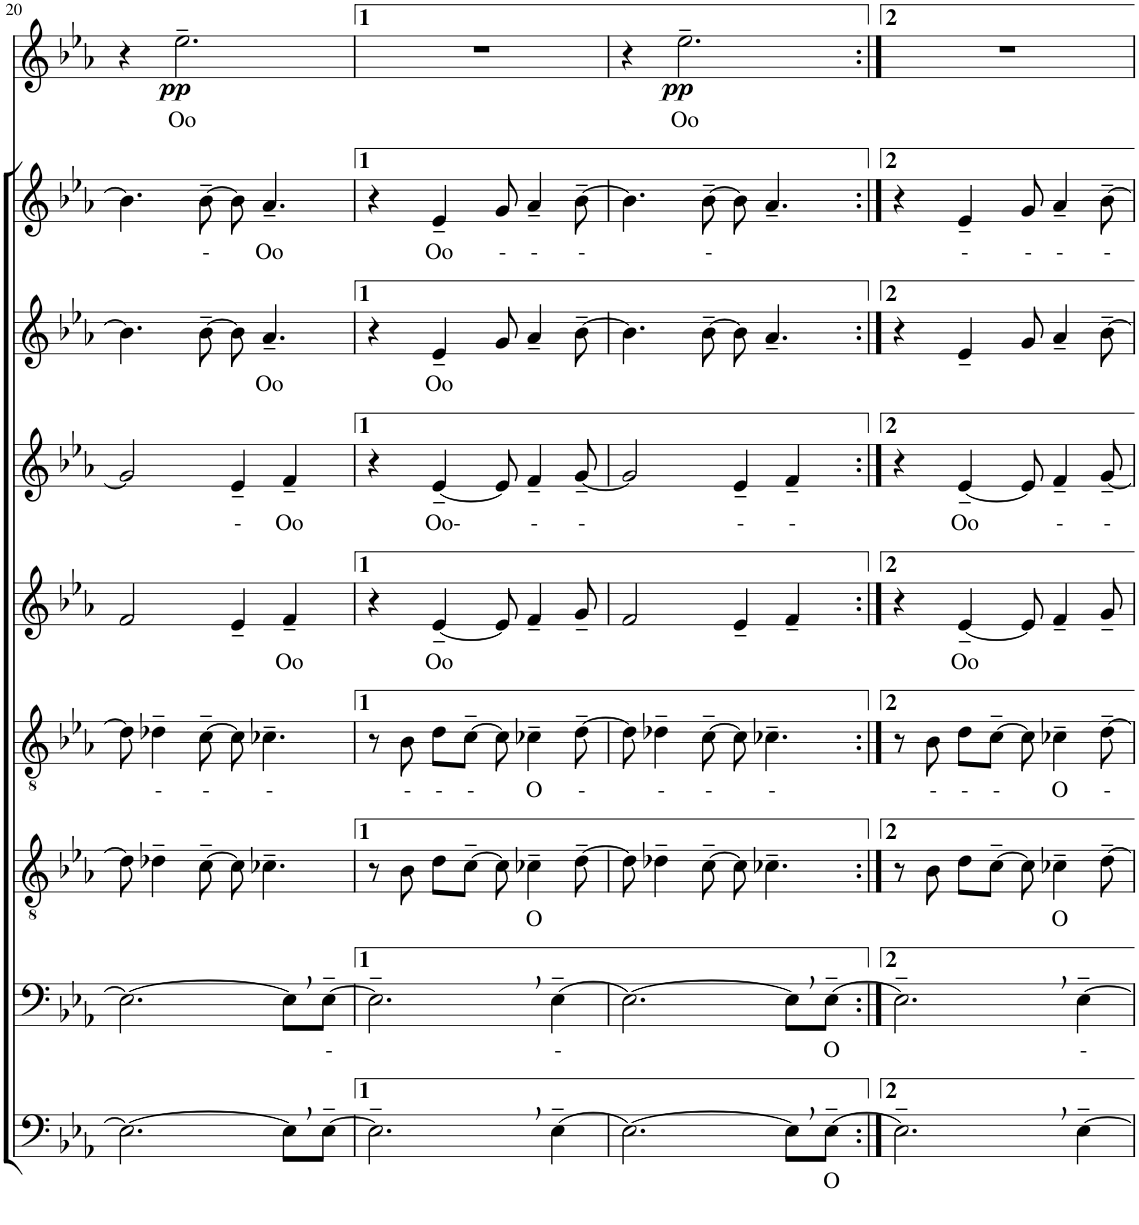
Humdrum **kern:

**kern	**text	**kern	**text	**kern	**text	**kern	**text	**kern	**text	**kern	**text	**kern	**text	**kern	**text	**kern	**text	**dynam
*part9	*part9	*part8	*part8	*part7	*part7	*part6	*part6	*part5	*part5	*part4	*part4	*part3	*part3	*part2	*part2	*part1	*part1	*part1
*staff9	*staff9	*staff8	*staff8	*staff7	*staff7	*staff6	*staff6	*staff5	*staff5	*staff4	*staff4	*staff3	*staff3	*staff2	*staff2	*staff1	*staff1	*staff1
*I"Bassi II	*	*I"Bassi I	*	*I"Tenori II	*	*I"Tenori I	*	*I"Contralti iI	*	*I"Contralti I	*	*I"Soprani II	*	*I"Soprani I	*	*I"Solista	*	*
!!LO:PB:g=z
*clefF4	*	*clefF4	*	*clefGv2	*	*clefGv2	*	*clefG2	*	*clefG2	*	*clefG2	*	*clefG2	*	*clefG2	*	*
*	*	*	*	*	*	*	*	*	*	*	*	*Trd1c2	*	*Trd1c2	*	*Trd1c2	*	*
*k[b-e-a-]	*	*k[b-e-a-]	*	*k[b-e-a-]	*	*k[b-e-a-]	*	*k[b-e-a-]	*	*k[b-e-a-]	*	*k[b-e-a-]	*	*k[b-e-a-]	*	*k[b-e-a-]	*	*
*E-:	*	*E-:	*	*E-:	*	*E-:	*	*E-:	*	*E-:	*	*E-:	*	*E-:	*	*E-:	*	*
*M4/4	*	*M4/4	*	*M4/4	*	*M4/4	*	*M4/4	*	*M4/4	*	*M4/4	*	*M4/4	*	*M4/4	*	*
=20	=20	=20	=20	=20	=20	=20	=20	=20	=20	=20	=20	=20	=20	=20	=20	=20	=20	=20
2.E-\_	.	2.E-\_	.	8d\]	.	8d\]	.	2f/	.	2g/]	.	4.b-\]	.	4.b-\]	.	4r	.	.
!	!	!	!	!	!	!	!LO:LY:b	!	!	!	!	!	!	!	!	!	!	!
.	.	.	.	4d-X~\	.	4d-X~\	-	.	.	.	.	.	.	.	.	.	.	.
!	!	!	!	!	!	!	!	!	!	!	!	!	!	!	!	!	!LO:LY:b	!LO:DY:b
.	.	.	.	.	.	.	.	.	.	.	.	.	.	.	.	2.ee-~\	Oo	pp
!	!	!	!	!	!	!	!LO:LY:b	!	!	!	!	!	!	!	!LO:LY:b	!	!	!
.	.	.	.	[8c~\	.	[8c~\	-	.	.	.	.	[8b-~\	.	[8b-~\	-	.	.	.
!	!	!	!	!	!	!	!	!	!	!	!LO:LY:b	!	!	!	!	!	!	!
.	.	.	.	8c\]	.	8c\]	.	4e-~/	.	4e-~/	-	8b-\]	.	8b-\]	.	.	.	.
!	!	!	!	!	!	!	!LO:LY:b	!	!	!	!	!	!LO:LY:b	!	!LO:LY:b	!	!	!
.	.	.	.	4.c-X~\	.	4.c-X~\	-	.	.	.	.	4.a-~/	Oo	4.a-~/	Oo	.	.	.
!	!	!	!	!	!	!	!	!	!LO:LY:b	!	!LO:LY:b	!	!	!	!	!	!	!
8E-,\L]	.	8E-,\L]	.	.	.	.	.	4f~/	Oo	4f~/	Oo	.	.	.	.	.	.	.
!	!	!	!LO:LY:b	!	!	!	!	!	!	!	!	!	!	!	!	!	!	!
[8E-~\J	.	[8E-~\J	-	.	.	.	.	.	.	.	.	.	.	.	.	.	.	.
=21	=21	=21	=21	=21	=21	=21	=21	=21	=21	=21	=21	=21	=21	=21	=21	=21	=21	=21
2.E-~,\]	.	2.E-~,\]	.	8r	.	8r	.	4r	.	4r	.	4r	.	4r	.	1r	.	.
!	!	!	!	!	!	!	!LO:LY:b	!	!	!	!	!	!	!	!	!	!	!
.	.	.	.	8B-\	.	8B-\	-	.	.	.	.	.	.	.	.	.	.	.
!	!	!	!	!	!	!	!LO:LY:b	!	!LO:LY:b	!	!LO:LY:b	!	!LO:LY:b	!	!LO:LY:b	!	!	!
.	.	.	.	8d\L	.	8d\L	-	[4e-~/	Oo	[4e-~/	Oo-	4e-~/	Oo	4e-~/	Oo	.	.	.
!	!	!	!	!	!	!	!LO:LY:b	!	!	!	!	!	!	!	!	!	!	!
.	.	.	.	[8c~\J	.	[8c~\J	-	.	.	.	.	.	.	.	.	.	.	.
!	!	!	!	!	!	!	!	!	!	!	!	!	!	!	!LO:LY:b	!	!	!
.	.	.	.	8c\]	.	8c\]	.	8e-/]	.	8e-/]	.	8g/	.	8g/	-	.	.	.
!	!	!	!	!	!LO:LY:b	!	!LO:LY:b	!	!	!	!LO:LY:b	!	!	!	!LO:LY:b	!	!	!
.	.	.	.	4c-X~\	O	4c-X~\	O	4f~/	.	4f~/	-	4a-~/	.	4a-~/	-	.	.	.
!	!	!	!LO:LY:b	!	!	!	!	!	!	!	!	!	!	!	!	!	!	!
[4E-~\	.	[4E-~\	-	.	.	.	.	.	.	.	.	.	.	.	.	.	.	.
!	!	!	!	!	!	!	!LO:LY:b	!	!	!	!LO:LY:b	!	!	!	!LO:LY:b	!	!	!
.	.	.	.	[8d~\	.	[8d~\	-	8g~/	.	[8g~/	-	[8b-~\	.	[8b-~\	-	.	.	.
=22	=22	=22	=22	=22	=22	=22	=22	=22	=22	=22	=22	=22	=22	=22	=22	=22	=22	=22
2.E-\_	.	2.E-\_	.	8d\]	.	8d\]	.	2f/	.	2g/]	.	4.b-\]	.	4.b-\]	.	4r	.	.
!	!	!	!	!	!	!	!LO:LY:b	!	!	!	!	!	!	!	!	!	!	!
.	.	.	.	4d-X~\	.	4d-X~\	-	.	.	.	.	.	.	.	.	.	.	.
!	!	!	!	!	!	!	!	!	!	!	!	!	!	!	!	!	!LO:LY:b	!LO:DY:b
.	.	.	.	.	.	.	.	.	.	.	.	.	.	.	.	2.ee-~\	Oo	pp
!	!	!	!	!	!	!	!LO:LY:b	!	!	!	!	!	!	!	!LO:LY:b	!	!	!
.	.	.	.	[8c~\	.	[8c~\	-	.	.	.	.	[8b-~\	.	[8b-~\	-	.	.	.
!	!	!	!	!	!	!	!	!	!	!	!LO:LY:b	!	!	!	!	!	!	!
.	.	.	.	8c\]	.	8c\]	.	4e-~/	.	4e-~/	-	8b-\]	.	8b-\]	.	.	.	.
!	!	!	!	!	!	!	!LO:LY:b	!	!	!	!	!	!	!	!	!	!	!
.	.	.	.	4.c-X~\	.	4.c-X~\	-	.	.	.	.	4.a-~/	.	4.a-~/	.	.	.	.
!	!	!	!	!	!	!	!	!	!	!	!LO:LY:b	!	!	!	!	!	!	!
8E-,\L]	.	8E-,\L]	.	.	.	.	.	4f~/	.	4f~/	-	.	.	.	.	.	.	.
!	!LO:LY:b	!	!LO:LY:b	!	!	!	!	!	!	!	!	!	!	!	!	!	!	!
[8E-~\J	O	[8E-~\J	O	.	.	.	.	.	.	.	.	.	.	.	.	.	.	.
=23:|!	=23:|!	=23:|!	=23:|!	=23:|!	=23:|!	=23:|!	=23:|!	=23:|!	=23:|!	=23:|!	=23:|!	=23:|!	=23:|!	=23:|!	=23:|!	=23:|!	=23:|!	=23:|!
2.E-~,\]	.	2.E-~,\]	.	8r	.	8r	.	4r	.	4r	.	4r	.	4r	.	1r	.	.
!	!	!	!	!	!	!	!LO:LY:b	!	!	!	!	!	!	!	!	!	!	!
.	.	.	.	8B-\	.	8B-\	-	.	.	.	.	.	.	.	.	.	.	.
!	!	!	!	!	!	!	!LO:LY:b	!	!LO:LY:b	!	!LO:LY:b	!	!	!	!LO:LY:b	!	!	!
.	.	.	.	8d\L	.	8d\L	-	[4e-~/	Oo	[4e-~/	Oo	4e-~/	.	4e-~/	-	.	.	.
!	!	!	!	!	!	!	!LO:LY:b	!	!	!	!	!	!	!	!	!	!	!
.	.	.	.	[8c~\J	.	[8c~\J	-	.	.	.	.	.	.	.	.	.	.	.
!	!	!	!	!	!	!	!	!	!	!	!	!	!	!	!LO:LY:b	!	!	!
.	.	.	.	8c\]	.	8c\]	.	8e-/]	.	8e-/]	.	8g/	.	8g/	-	.	.	.
!	!	!	!	!	!LO:LY:b	!	!LO:LY:b	!	!	!	!LO:LY:b	!	!	!	!LO:LY:b	!	!	!
.	.	.	.	4c-X~\	O	4c-X~\	O	4f~/	.	4f~/	-	4a-~/	.	4a-~/	-	.	.	.
!	!	!	!LO:LY:b	!	!	!	!	!	!	!	!	!	!	!	!	!	!	!
[4E-~\	.	[4E-~\	-	.	.	.	.	.	.	.	.	.	.	.	.	.	.	.
!	!	!	!	!	!	!	!LO:LY:b	!	!	!	!LO:LY:b	!	!	!	!LO:LY:b	!	!	!
.	.	.	.	[8d~\	.	[8d~\	-	8g~/	.	[8g~/	-	[8b-~\	.	[8b-~\	-	.	.	.
=	=	=	=	=	=	=	=	=	=	=	=	=	=	=	=	=	=	=
*-	*-	*-	*-	*-	*-	*-	*-	*-	*-	*-	*-	*-	*-	*-	*-	*-	*-	*-
